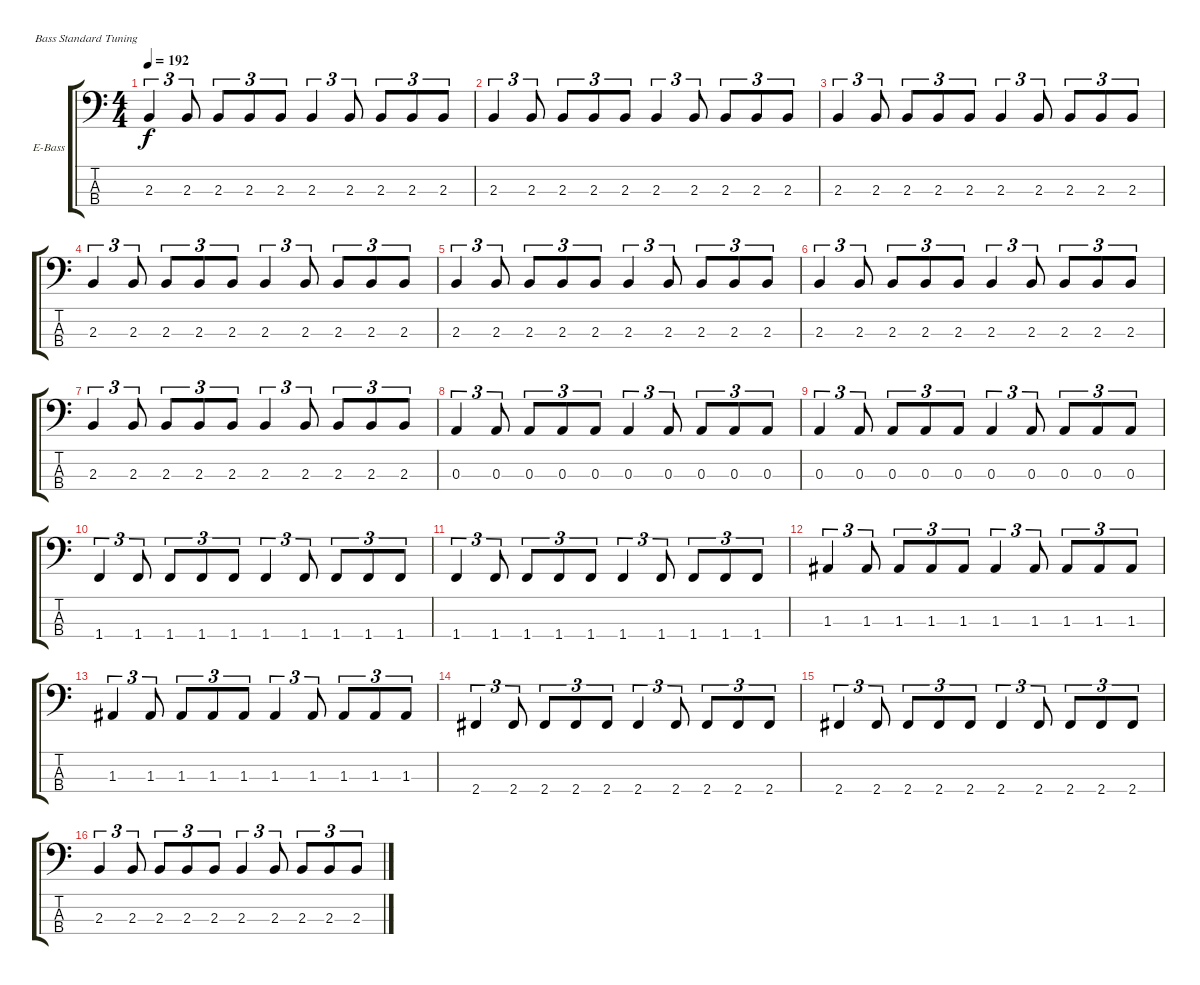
\bracketExtendMode groupsimilarinstruments
\firstSystemTrackNameOrientation horizontal
\otherSystemsTrackNameOrientation horizontal
\track ("Bass" "E-Bass") {instrument electricbassfinger}
\staff {score tabs}
\tuning (G2 D2 A1 E1)
\ts (4 4)
\tempo 192
\clef f4
\ks c
2.3.4{tu (3 2) dy f} 2.3.8{tu (3 2)} 2.3.8{tu (3 2)} 2.3.8{tu (3 2)} 2.3.8{tu (3 2)} 2.3.4{tu (3 2)} 2.3.8{tu (3 2)} 2.3.8{tu (3 2)} 2.3.8{tu (3 2)} 2.3.8{tu (3 2)} |
2.3.4{tu (3 2)} 2.3.8{tu (3 2)} 2.3.8{tu (3 2)} 2.3.8{tu (3 2)} 2.3.8{tu (3 2)} 2.3.4{tu (3 2)} 2.3.8{tu (3 2)} 2.3.8{tu (3 2)} 2.3.8{tu (3 2)} 2.3.8{tu (3 2)} |
2.3.4{tu (3 2)} 2.3.8{tu (3 2)} 2.3.8{tu (3 2)} 2.3.8{tu (3 2)} 2.3.8{tu (3 2)} 2.3.4{tu (3 2)} 2.3.8{tu (3 2)} 2.3.8{tu (3 2)} 2.3.8{tu (3 2)} 2.3.8{tu (3 2)} |
2.3.4{tu (3 2)} 2.3.8{tu (3 2)} 2.3.8{tu (3 2)} 2.3.8{tu (3 2)} 2.3.8{tu (3 2)} 2.3.4{tu (3 2)} 2.3.8{tu (3 2)} 2.3.8{tu (3 2)} 2.3.8{tu (3 2)} 2.3.8{tu (3 2)} |
2.3.4{tu (3 2)} 2.3.8{tu (3 2)} 2.3.8{tu (3 2)} 2.3.8{tu (3 2)} 2.3.8{tu (3 2)} 2.3.4{tu (3 2)} 2.3.8{tu (3 2)} 2.3.8{tu (3 2)} 2.3.8{tu (3 2)} 2.3.8{tu (3 2)} |
2.3.4{tu (3 2)} 2.3.8{tu (3 2)} 2.3.8{tu (3 2)} 2.3.8{tu (3 2)} 2.3.8{tu (3 2)} 2.3.4{tu (3 2)} 2.3.8{tu (3 2)} 2.3.8{tu (3 2)} 2.3.8{tu (3 2)} 2.3.8{tu (3 2)} |
2.3.4{tu (3 2)} 2.3.8{tu (3 2)} 2.3.8{tu (3 2)} 2.3.8{tu (3 2)} 2.3.8{tu (3 2)} 2.3.4{tu (3 2)} 2.3.8{tu (3 2)} 2.3.8{tu (3 2)} 2.3.8{tu (3 2)} 2.3.8{tu (3 2)} |
0.3.4{tu (3 2)} 0.3.8{tu (3 2)} 0.3.8{tu (3 2)} 0.3.8{tu (3 2)} 0.3.8{tu (3 2)} 0.3.4{tu (3 2)} 0.3.8{tu (3 2)} 0.3.8{tu (3 2)} 0.3.8{tu (3 2)} 0.3.8{tu (3 2)} |
0.3.4{tu (3 2)} 0.3.8{tu (3 2)} 0.3.8{tu (3 2)} 0.3.8{tu (3 2)} 0.3.8{tu (3 2)} 0.3.4{tu (3 2)} 0.3.8{tu (3 2)} 0.3.8{tu (3 2)} 0.3.8{tu (3 2)} 0.3.8{tu (3 2)} |
1.4.4{tu (3 2)} 1.4.8{tu (3 2)} 1.4.8{tu (3 2)} 1.4.8{tu (3 2)} 1.4.8{tu (3 2)} 1.4.4{tu (3 2)} 1.4.8{tu (3 2)} 1.4.8{tu (3 2)} 1.4.8{tu (3 2)} 1.4.8{tu (3 2)} |
1.4.4{tu (3 2)} 1.4.8{tu (3 2)} 1.4.8{tu (3 2)} 1.4.8{tu (3 2)} 1.4.8{tu (3 2)} 1.4.4{tu (3 2)} 1.4.8{tu (3 2)} 1.4.8{tu (3 2)} 1.4.8{tu (3 2)} 1.4.8{tu (3 2)} |
1.3.4{tu (3 2)} 1.3.8{tu (3 2)} 1.3.8{tu (3 2)} 1.3.8{tu (3 2)} 1.3.8{tu (3 2)} 1.3.4{tu (3 2)} 1.3.8{tu (3 2)} 1.3.8{tu (3 2)} 1.3.8{tu (3 2)} 1.3.8{tu (3 2)} |
1.3.4{tu (3 2)} 1.3.8{tu (3 2)} 1.3.8{tu (3 2)} 1.3.8{tu (3 2)} 1.3.8{tu (3 2)} 1.3.4{tu (3 2)} 1.3.8{tu (3 2)} 1.3.8{tu (3 2)} 1.3.8{tu (3 2)} 1.3.8{tu (3 2)} |
2.4.4{tu (3 2)} 2.4.8{tu (3 2)} 2.4.8{tu (3 2)} 2.4.8{tu (3 2)} 2.4.8{tu (3 2)} 2.4.4{tu (3 2)} 2.4.8{tu (3 2)} 2.4.8{tu (3 2)} 2.4.8{tu (3 2)} 2.4.8{tu (3 2)} |
2.4.4{tu (3 2)} 2.4.8{tu (3 2)} 2.4.8{tu (3 2)} 2.4.8{tu (3 2)} 2.4.8{tu (3 2)} 2.4.4{tu (3 2)} 2.4.8{tu (3 2)} 2.4.8{tu (3 2)} 2.4.8{tu (3 2)} 2.4.8{tu (3 2)} |
2.3.4{tu (3 2)} 2.3.8{tu (3 2)} 2.3.8{tu (3 2)} 2.3.8{tu (3 2)} 2.3.8{tu (3 2)} 2.3.4{tu (3 2)} 2.3.8{tu (3 2)} 2.3.8{tu (3 2)} 2.3.8{tu (3 2)} 2.3.8{tu (3 2)}
